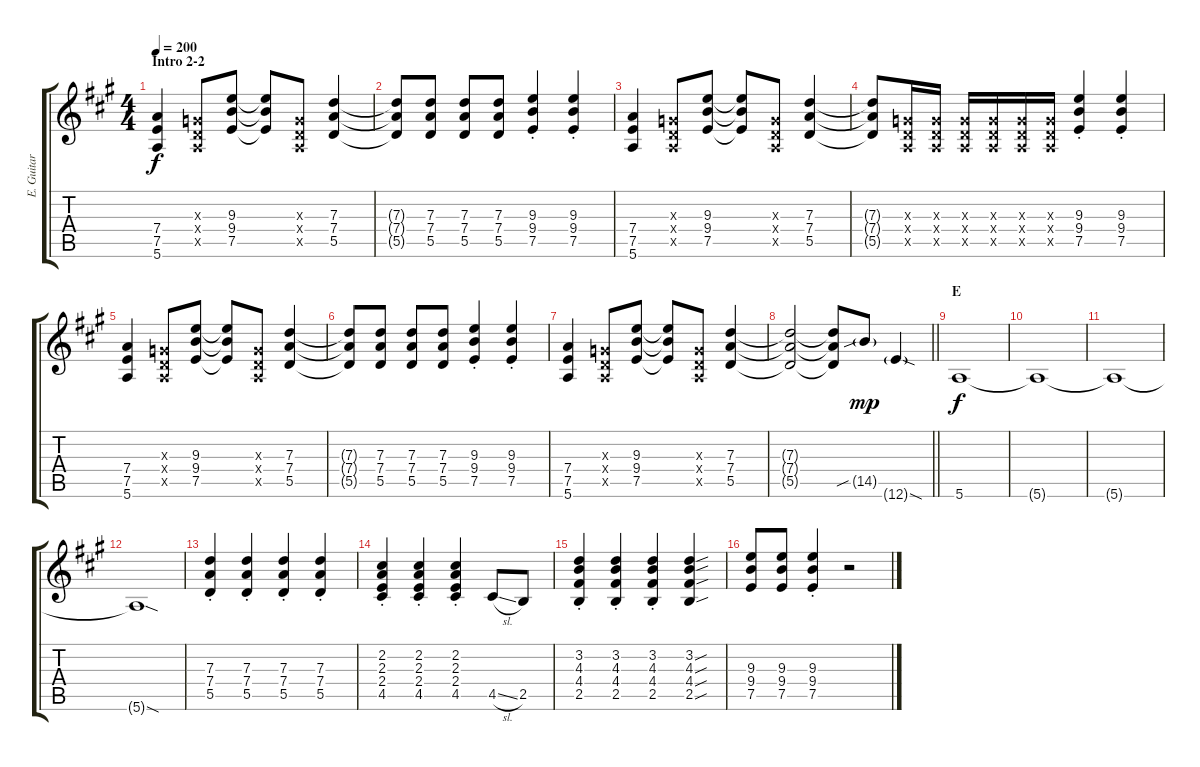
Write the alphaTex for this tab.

\track ("E. Guitar II" "E. Guitar ") {solo instrument overdrivenguitar}
\staff {score tabs}
\tuning (E4 B3 G3 D3 A2 E2) {hide}
\ts (4 4)
\section ("" "Intro 2-2")
\tempo 200
\clef g2
\ks a
(7.4 7.5 5.6).4{dy f} (0.3{x} 0.4{x} 0.5{x}).8 (9.3 9.4 7.5).8 (9.3{t} 9.4{t} 7.5{t}).8 (0.3{x} 0.4{x} 0.5{x}).8 (7.3 7.4 5.5).4 |
(7.3{t} 7.4{t} 5.5{t}).8 (7.3 7.4 5.5).8 (7.3 7.4 5.5).8 (7.3 7.4 5.5).8 (9.3{st} 9.4{st} 7.5{st}).4 (9.3{st} 9.4{st} 7.5{st}).4 |
(7.4 7.5 5.6).4 (0.3{x} 0.4{x} 0.5{x}).8 (9.3 9.4 7.5).8 (9.3{t} 9.4{t} 7.5{t}).8 (0.3{x} 0.4{x} 0.5{x}).8 (7.3 7.4 5.5).4 |
(7.3{t} 7.4{t} 5.5{t}).8 (0.3{x} 0.4{x} 0.5{x}).16 (0.3{x} 0.4{x} 0.5{x}).16 (0.3{x} 0.4{x} 0.5{x}).16 (0.3{x} 0.4{x} 0.5{x}).16 (0.3{x} 0.4{x} 0.5{x}).16 (0.3{x} 0.4{x} 0.5{x}).16 (9.3{st} 9.4{st} 7.5{st}).4 (9.3{st} 9.4{st} 7.5{st}).4 |
(7.4 7.5 5.6).4 (0.3{x} 0.4{x} 0.5{x}).8 (9.3 9.4 7.5).8 (9.3{t} 9.4{t} 7.5{t}).8 (0.3{x} 0.4{x} 0.5{x}).8 (7.3 7.4 5.5).4 |
(7.3{t} 7.4{t} 5.5{t}).8 (7.3 7.4 5.5).8 (7.3 7.4 5.5).8 (7.3 7.4 5.5).8 (9.3{st} 9.4{st} 7.5{st}).4 (9.3{st} 9.4{st} 7.5{st}).4 |
(7.4 7.5 5.6).4 (0.3{x} 0.4{x} 0.5{x}).8 (9.3 9.4 7.5).8 (9.3{t} 9.4{t} 7.5{t}).8 (0.3{x} 0.4{x} 0.5{x}).8 (7.3 7.4 5.5).4 |
\barLineRight lightlight
(7.3{t} 7.4{t} 5.5{t}).2 (7.3{t} 7.4{t} 5.5{t}).8 14.5{sib g}.8{dy mp} 12.6{sod g}.4 |
\section ("" "E")
5.6.1{dy f} |
5.6{t}.1 |
5.6{t}.1 |
5.6{sod t}.1 |
(7.3{st} 7.4{st} 5.5{st}).4 (7.3{st} 7.4{st} 5.5{st}).4 (7.3{st} 7.4{st} 5.5{st}).4 (7.3{st} 7.4{st} 5.5{st}).4 |
(2.2{st} 2.3{st} 2.4{st} 4.5{st}).4 (2.2{st} 2.3{st} 2.4{st} 4.5{st}).4 (2.2{st} 2.3{st} 2.4{st} 4.5{st}).4 4.5{sl}.8 2.5.8 |
(3.2{st} 4.3{st} 4.4{st} 2.5{st}).4 (3.2{st} 4.3{st} 4.4{st} 2.5{st}).4 (3.2{st} 4.3{st} 4.4{st} 2.5{st}).4 (3.2{sou} 4.3{sou} 4.4{sou} 2.5{sou}).4 |
(9.3 9.4 7.5).8 (9.3 9.4 7.5).8 (9.3{st} 9.4{st} 7.5{st}).4 r.2
